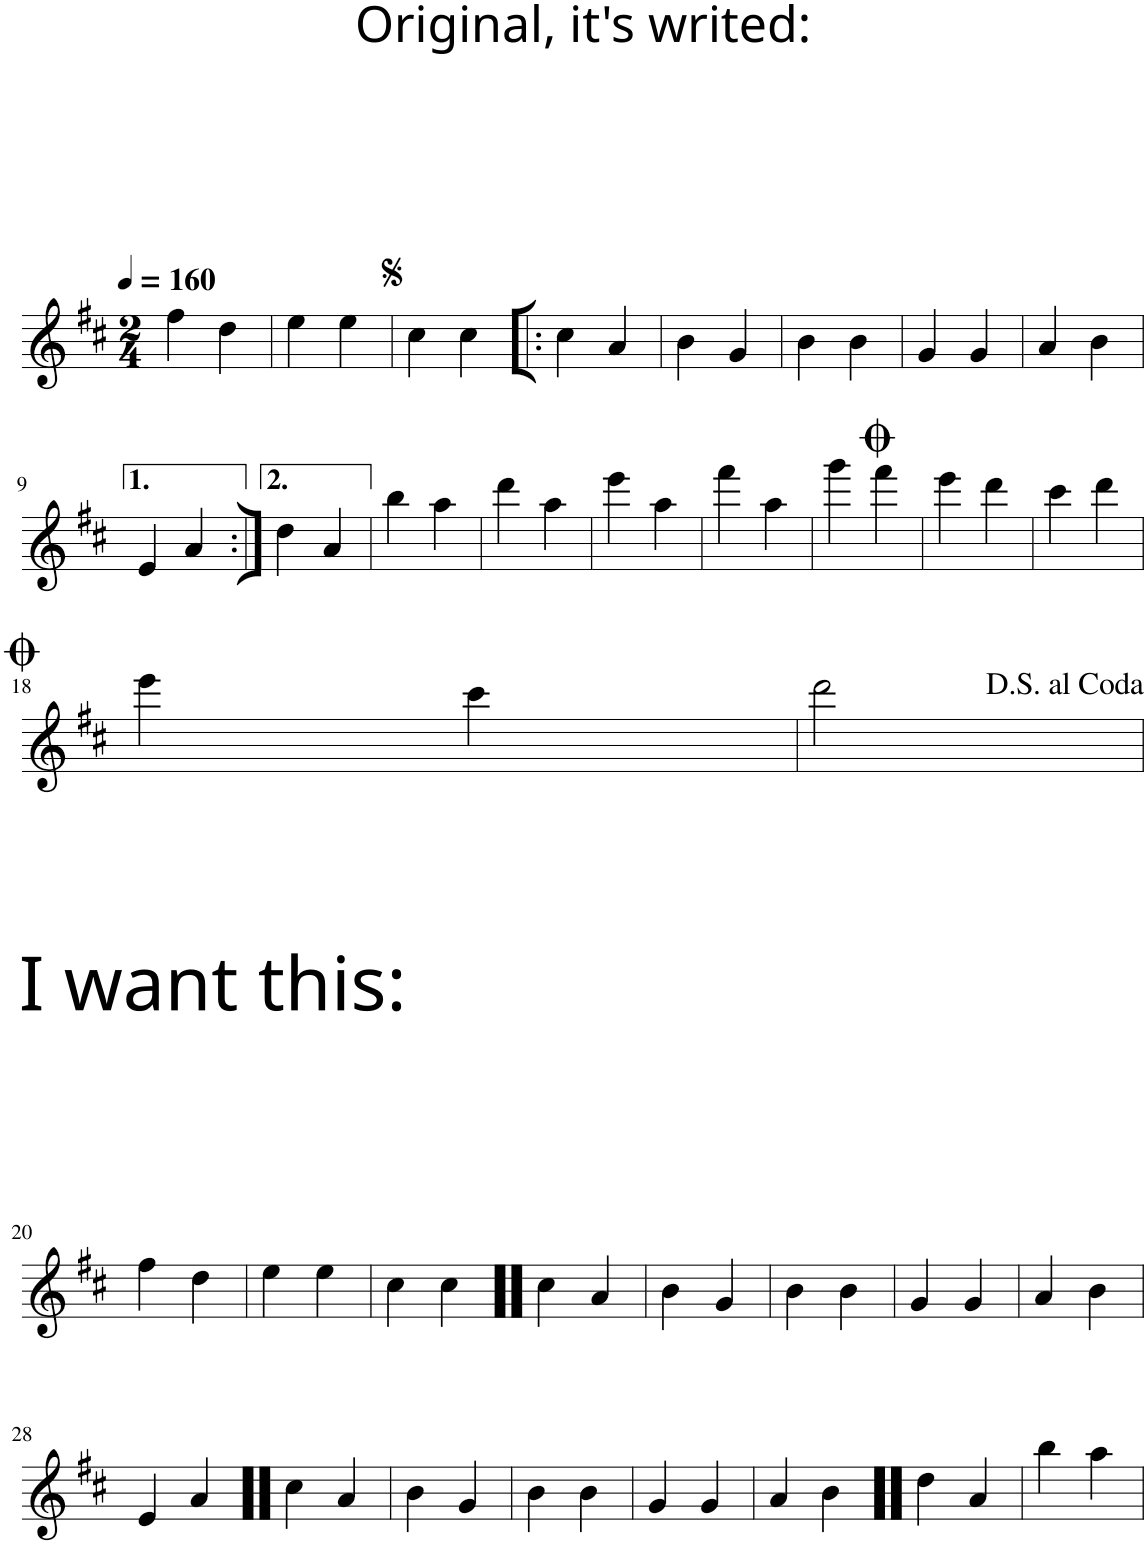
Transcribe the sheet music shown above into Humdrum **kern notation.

**kern
*part1
*staff1
*I"Bb Clarinet
*I'Bb Cl.
*clefG2
*Trd1c2
*k[f#c#]
*M2/4
*MM160
=1
4ff#\
4dd\
=2
4ee\
4ee\
=3
4cc#\
4cc#\
=4!|:
4cc#\
4a/
=5
4b\
4g/
=6
4b\
4b\
=7
4g/
4g/
=8
4a/
4b\
!!LO:LB:g=z
=9
4e/
4a/
=10:|!
4dd\
4a/
=11
4bb\
4aa\
=12
4ddd\
4aa\
=13
4eee\
4aa\
=14
4fff#\
4aa\
=15
4ggg\
4fff#\
=16
4eee\
4ddd\
=17
4ccc#\
4ddd\
!!LO:LB:g=z
=18
4eee\
4ccc#\
=19
2ddd\
!!LO:LB:g=z
=20
4ff#\
4dd\
=21
4ee\
4ee\
=22
4cc#\
4cc#\
=23||
4cc#\
4a/
=24
4b\
4g/
=25
4b\
4b\
=26
4g/
4g/
=27
4a/
4b\
!!LO:LB:g=z
=28
4e/
4a/
=29||
4cc#\
4a/
=30
4b\
4g/
=31
4b\
4b\
=32
4g/
4g/
=33
4a/
4b\
=34||
4dd\
4a/
=35
4bb\
4aa\
=
*-
